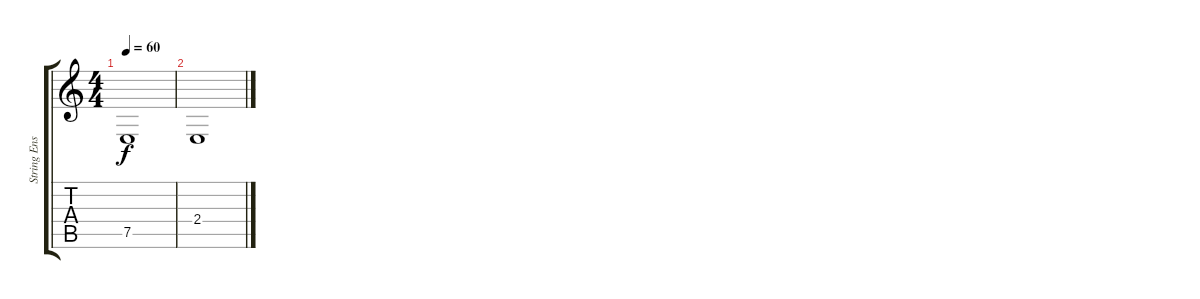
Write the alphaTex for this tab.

\track ("String Ensemble" "String Ens") {instrument stringensemble1}
\staff {score tabs}
\tuning (E4 B3 G3 D3 A2 E2) {hide}
\ts (4 4)
\tempo 60
\clef g2
\ks c
7.5{t}.1{dy f} |
2.4.1
